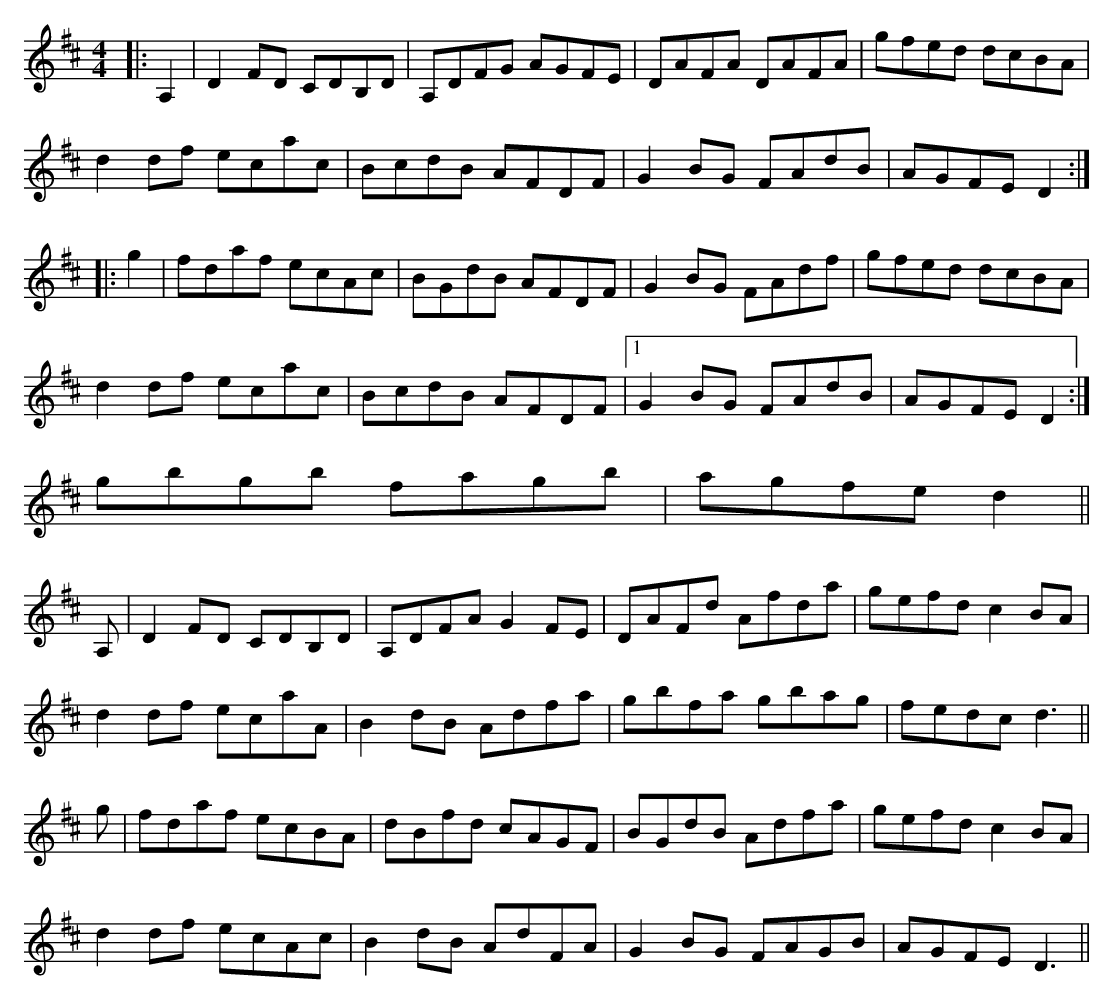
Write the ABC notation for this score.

X:1
M:4/4
K:D
|:A,2|D2FD CDB,D|A,DFG AGFE|DAFA DAFA|gfed dcBA|
d2df ecac|BcdB AFDF|G2BG FAdB|AGFE D2:|
|:g2|fdaf ecAc|BGdB AFDF|G2BG FAdf|gfed dcBA|
d2df ecac|BcdB AFDF|1 G2BG FAdB|AGFE D2:|
2 gbgb fagb|agfe d2||
A,|D2FD CDB,D|A,DFA G2FE|DAFd Afda|gefd c2BA|
d2df ecaA|B2dB Adfa|gbfa gbag|fedc d3||
g|fdaf ecBA|dBfd cAGF|BGdB Adfa|gefd c2BA|
d2df ecAc|B2dB AdFA|G2BG FAGB|AGFE D3||
